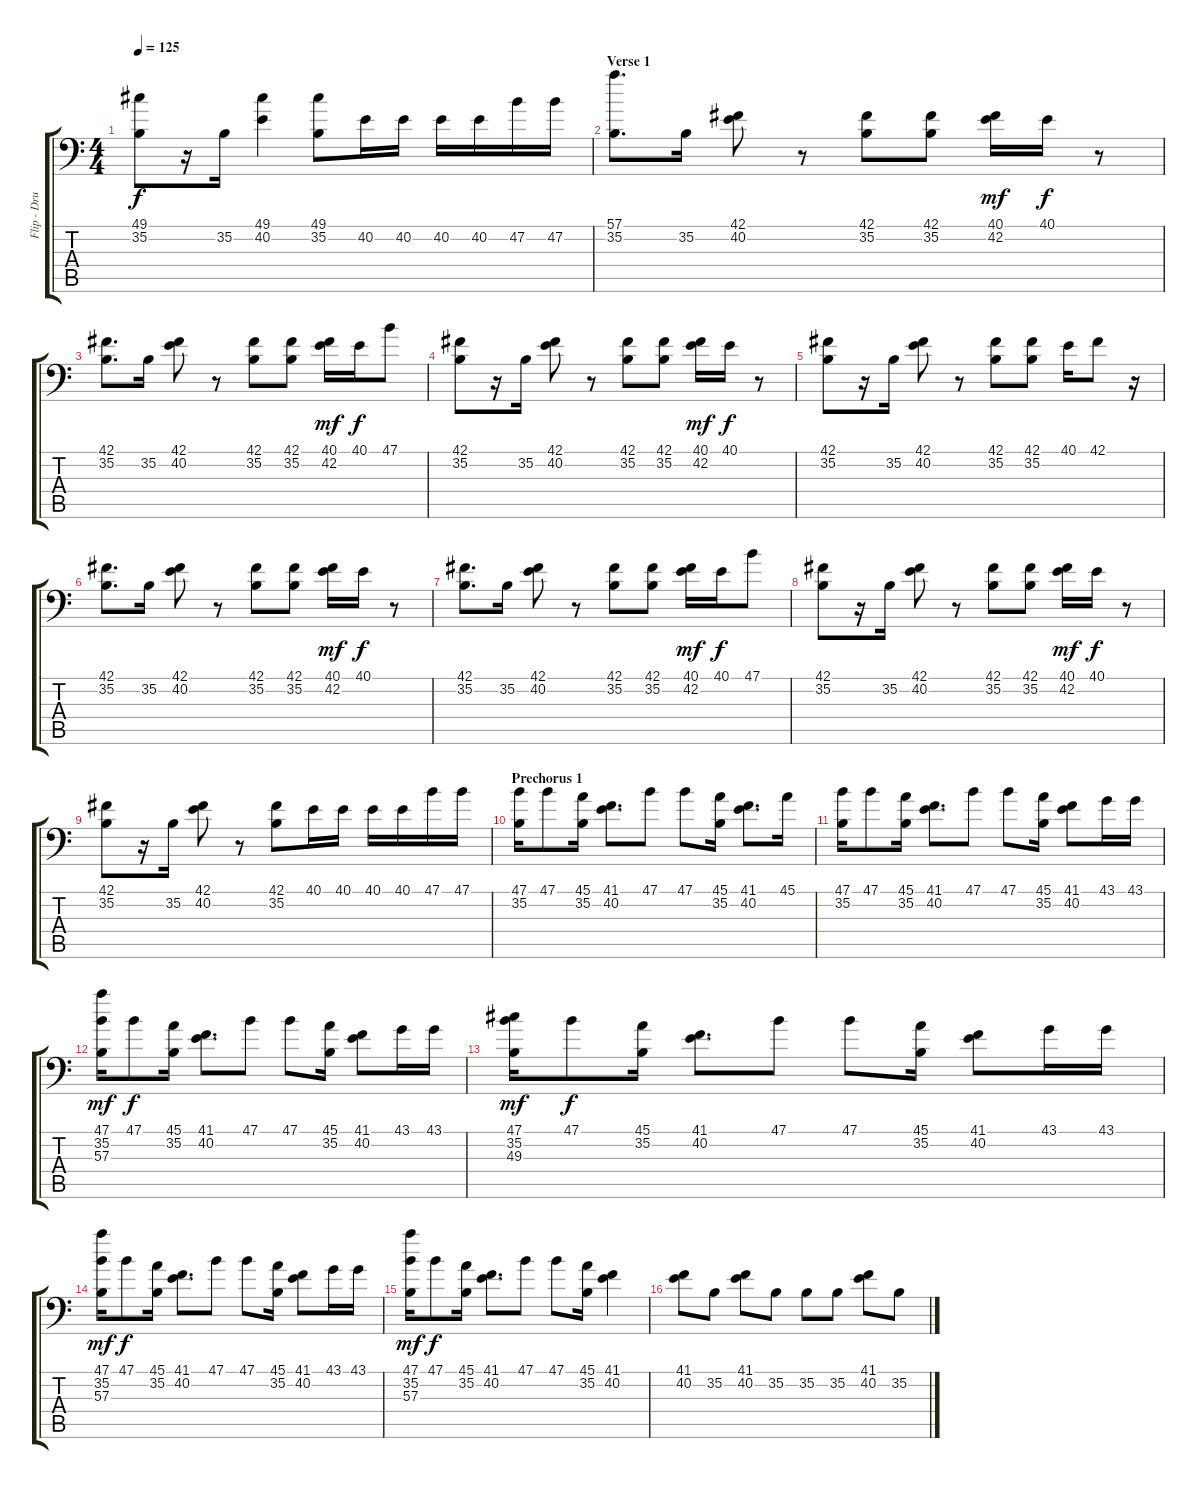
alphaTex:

\track ("Flip - Drums" "Flip - Dru") {instrument acousticgrandpiano}
\staff {score tabs}
\tuning (C-1 C-1 C-1 C-1 C-1 C-1) {hide}
\ts (4 4)
\tempo 125
\clef f4
\ks c
(49.1 35.2).8{dy f} r.16 35.2.16 (49.1 40.2).4 (49.1 35.2).8 40.2.16 40.2.16 40.2.16 40.2.16 47.2.16 47.2.16 |
\section ("" "Verse 1")
(57.1 35.2).8{d} 35.2.16 (42.1 40.2).8 r.8 (42.1 35.2).8 (42.1 35.2).8 (40.1 42.2).16{dy mf} 40.1.16{dy f} r.8 |
(42.1 35.2).8{d} 35.2.16 (42.1 40.2).8 r.8 (42.1 35.2).8 (42.1 35.2).8 (40.1 42.2).16{dy mf} 40.1.16{dy f} 47.1.8 |
(42.1 35.2).8 r.16 35.2.16 (42.1 40.2).8 r.8 (42.1 35.2).8 (42.1 35.2).8 (40.1 42.2).16{dy mf} 40.1.16{dy f} r.8 |
(42.1 35.2).8 r.16 35.2.16 (42.1 40.2).8 r.8 (42.1 35.2).8 (42.1 35.2).8 40.1.16 42.1.8 r.16 |
(42.1 35.2).8{d} 35.2.16 (42.1 40.2).8 r.8 (42.1 35.2).8 (42.1 35.2).8 (40.1 42.2).16{dy mf} 40.1.16{dy f} r.8 |
(42.1 35.2).8{d} 35.2.16 (42.1 40.2).8 r.8 (42.1 35.2).8 (42.1 35.2).8 (40.1 42.2).16{dy mf} 40.1.16{dy f} 47.1.8 |
(42.1 35.2).8 r.16 35.2.16 (42.1 40.2).8 r.8 (42.1 35.2).8 (42.1 35.2).8 (40.1 42.2).16{dy mf} 40.1.16{dy f} r.8 |
(42.1 35.2).8 r.16 35.2.16 (42.1 40.2).8 r.8 (42.1 35.2).8 40.1.16 40.1.16 40.1.16 40.1.16 47.1.16 47.1.16 |
\section ("" "Prechorus 1")
(47.1 35.2).16 47.1.8 (45.1 35.2).16 (41.1 40.2).8{d} 47.1.8 47.1.8 (45.1 35.2).16 (41.1 40.2).8{d} 45.1.16 |
(47.1 35.2).16 47.1.8 (45.1 35.2).16 (41.1 40.2).8{d} 47.1.8 47.1.8 (45.1 35.2).16 (41.1 40.2).8 43.1.16 43.1.16 |
(47.1 35.2 57.3).16{dy mf} 47.1.8{dy f} (45.1 35.2).16 (41.1 40.2).8{d} 47.1.8 47.1.8 (45.1 35.2).16 (41.1 40.2).8 43.1.16 43.1.16 |
(47.1 35.2 49.3).16{dy mf} 47.1.8{dy f} (45.1 35.2).16 (41.1 40.2).8{d} 47.1.8 47.1.8 (45.1 35.2).16 (41.1 40.2).8 43.1.16 43.1.16 |
(47.1 35.2 57.3).16{dy mf} 47.1.8{dy f} (45.1 35.2).16 (41.1 40.2).8{d} 47.1.8 47.1.8 (45.1 35.2).16 (41.1 40.2).8 43.1.16 43.1.16 |
(47.1 35.2 57.3).16{dy mf} 47.1.8{dy f} (45.1 35.2).16 (41.1 40.2).8{d} 47.1.8 47.1.8 (45.1 35.2).16 (41.1 40.2).4 |
(41.1 40.2).8 35.2.8 (41.1 40.2).8 35.2.8 35.2.8 35.2.8 (41.1 40.2).8 35.2.8
